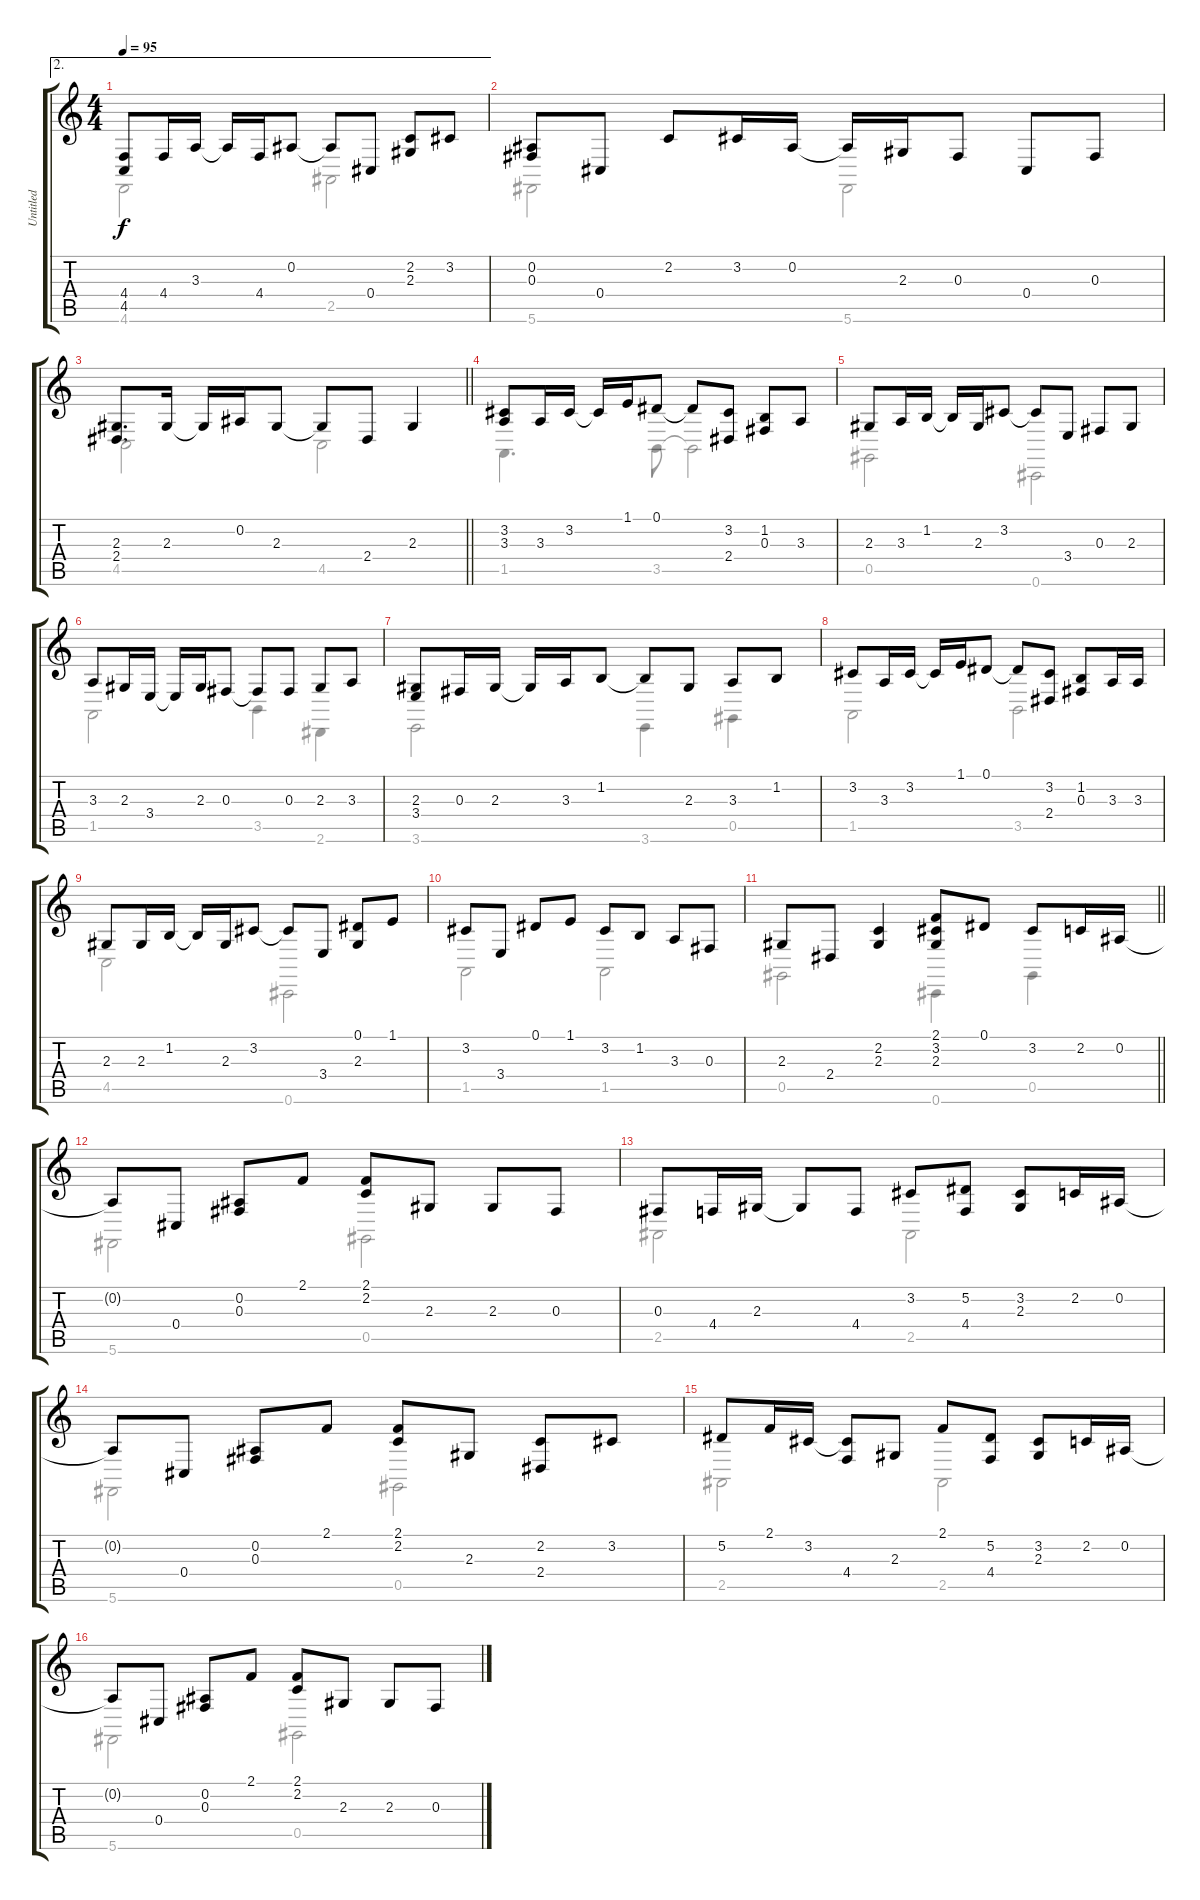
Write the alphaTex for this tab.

\track ("Untitled" "Untitled") {instrument acousticgrandpiano}
\staff {score tabs}
\tuning (Eb4 Bb3 Gb3 Db3 Ab2 Db2) {hide}
\voice
\ae 2
\ts (4 4)
\tempo 95
\clef g2
\ks c
(4.4 4.5).8{dy f} 4.4.16 3.3.16 3.3{t}.16 4.4.16 0.2.8 0.2{t}.8 0.4.8 (2.2 2.3).8 3.2.8 |
(0.2 0.3).8 0.4.8 2.2.8 3.2.16 0.2.16 0.2{t}.16 2.3.16 0.3.8 0.4.8 0.3.8 |
\barLineRight lightlight
(2.3 2.4).8{d} 2.3.16 2.3{t}.16 0.2.16 2.3.8 2.3{t}.8 2.4.8 2.3.4 |
\section ("" " ")
(3.2 3.3).8 3.3.16 3.2.16 3.2{t}.16 1.1.16 0.1.8 0.1{t}.8 (3.2 2.4).8 (1.2 0.3).8 3.3.8 |
2.3.8 3.3.16 1.2.16 1.2{t}.16 2.3.16 3.2.8 3.2{t}.8 3.4.8 0.3.8 2.3.8 |
3.3.8 2.3.16 3.4.16 3.4{t}.16 2.3.16 0.3.8 0.3{t}.8 0.3.8 2.3.8 3.3.8 |
(2.3 3.4).8 0.3.16 2.3.16 2.3{t}.16 3.3.16 1.2.8 1.2{t}.8 2.3.8 3.3.8 1.2.8 |
3.2.8 3.3.16 3.2.16 3.2{t}.16 1.1.16 0.1.8 0.1{t}.8 (3.2 2.4).8 (1.2 0.3).8 3.3.16 3.3.16 |
2.3.8 2.3.16 1.2.16 1.2{t}.16 2.3.16 3.2.8 3.2{t}.8 3.4.8 (0.1 2.3).8 1.1.8 |
3.2.8 3.4.8 0.1.8 1.1.8 3.2.8 1.2.8 3.3.8 0.3.8 |
\barLineRight lightlight
2.3.8 2.4.8 (2.2 2.3).4 (2.1 3.2 2.3).8 0.1.8 3.2.8 2.2.16 0.2.16 |
\section ("" " ")
0.2{t}.8 0.4.8 (0.2 0.3).8 2.1.8 (2.1 2.2).8 2.3.8 2.3.8 0.3.8 |
0.3.8 4.4.16 2.3.16 2.3{t}.8 4.4.8 3.2.8 (5.2 4.4).8 (3.2 2.3).8 2.2.16 0.2.16 |
0.2{t}.8 0.4.8 (0.2 0.3).8 2.1.8 (2.1 2.2).8 2.3.8 (2.2 2.4).8 3.2.8 |
5.2.8 2.1.16 3.2.16 (3.2{t} 4.4).8 2.3.8 2.1.8 (5.2 4.4).8 (3.2 2.3).8 2.2.16 0.2.16 |
0.2{t}.8 0.4.8 (0.2 0.3).8 2.1.8 (2.1 2.2).8 2.3.8 2.3.8 0.3.8
\voice
\clef g2
\ottava regular
\simile none
\ks c
4.6.2{dy f} 2.5.2 |
5.6.2 5.6.2 |
\barLineRight lightlight
4.5.2 4.5.2 |
1.5.4{d} 3.5.8 3.5{t}.2 |
0.5.2 0.6.2 |
1.5.2 3.5.4 2.6.4 |
3.6.2 3.6.4 0.5.4 |
1.5.2 3.5.2 |
4.5.2 0.6.2 |
1.5.2 1.5.2 |
\barLineRight lightlight
0.5.2 0.6.4 0.5.4 |
5.6.2 0.5.2 |
2.5.2 2.5.2 |
5.6.2 0.5.2 |
2.5.2 2.5.2 |
5.6.2 0.5.2
